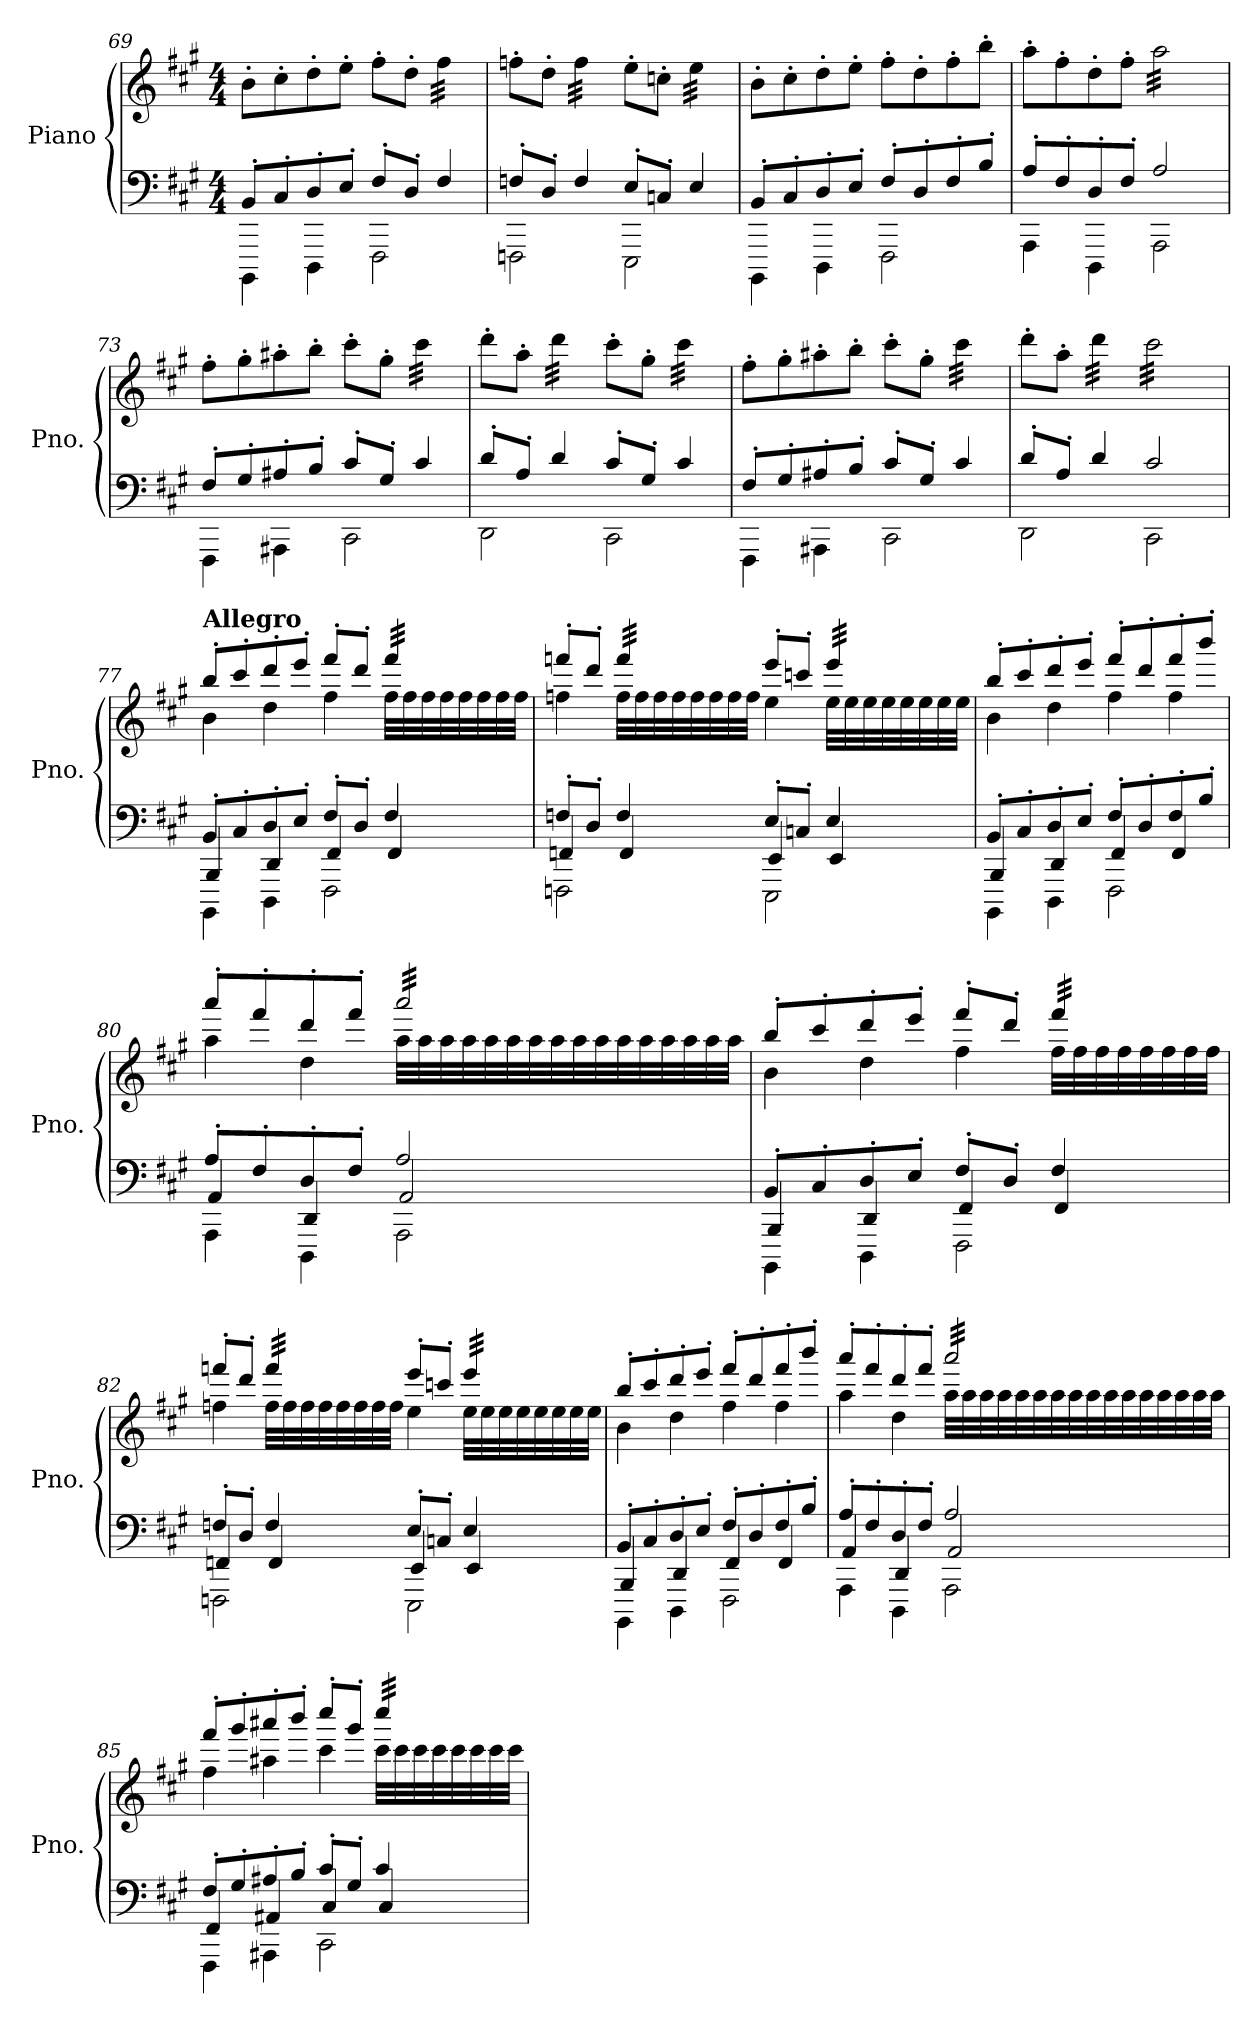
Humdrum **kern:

**kern	**kern
*part1	*part1
*staff2	*staff1
*I"Piano	*
*I'Pno.	*
*clefF4	*clefG2
*k[f#c#g#]	*k[f#c#g#]
*M4/4	*M4/4
=69	=69
*^	*
8BB'/L	4BBBB\	8b'\L
8C#'/	.	8cc#'\
8D'/	4DDD\	8dd'\
8E'/J	.	8ee'\J
8F#'/L	2FFF#\	8ff#'\L
8D'/J	.	8dd'\J
*	*	*tremolo
4F#/	.	32ff#\LLL
.	.	32ff#\
.	.	32ff#\
.	.	32ff#\
.	.	32ff#\
.	.	32ff#\
.	.	32ff#\
.	.	32ff#\JJJ
*	*	*Xtremolo
=70	=70	=70
8Fn'/L	2FFFn\	8ffn'\L
8D'/J	.	8dd'\J
*	*	*tremolo
4F/	.	32ff\LLL
.	.	32ff\
.	.	32ff\
.	.	32ff\
.	.	32ff\
.	.	32ff\
.	.	32ff\
.	.	32ff\JJJ
*	*	*Xtremolo
8E'/L	2EEE\	8ee'\L
8Cn'/J	.	8ccn'\J
*	*	*tremolo
4E/	.	32ee\LLL
.	.	32ee\
.	.	32ee\
.	.	32ee\
.	.	32ee\
.	.	32ee\
.	.	32ee\
.	.	32ee\JJJ
*	*	*Xtremolo
=71	=71	=71
8BB'/L	4BBBB\	8b'\L
8C#'/	.	8cc#'\
8D'/	4DDD\	8dd'\
8E'/J	.	8ee'\J
8F#'/L	2FFF#\	8ff#'\L
8D'/	.	8dd'\
8F#'/	.	8ff#'\
8B'/J	.	8bb'\J
=72	=72	=72
8A'/L	4AAA\	8aa'\L
8F#'/	.	8ff#'\
8D'/	4DDD\	8dd'\
8F#'/J	.	8ff#'\J
*	*	*tremolo
2A/	2AAA\	32aa\LLL
.	.	32aa\
.	.	32aa\
.	.	32aa\
.	.	32aa\
.	.	32aa\
.	.	32aa\
.	.	32aa\
.	.	32aa\
.	.	32aa\
.	.	32aa\
.	.	32aa\
.	.	32aa\
.	.	32aa\
.	.	32aa\
.	.	32aa\JJJ
*	*	*Xtremolo
!!LO:LB:g=z
=73	=73	=73
8F#'/L	4FFF#\	8ff#'\L
8G#'/	.	8gg#'\
8A#X'/	4AAA#X\	8aa#X'\
8B'/J	.	8bb'\J
8c#'/L	2CC#\	8ccc#'\L
8G#'/J	.	8gg#'\J
*	*	*tremolo
4c#/	.	32ccc#\LLL
.	.	32ccc#\
.	.	32ccc#\
.	.	32ccc#\
.	.	32ccc#\
.	.	32ccc#\
.	.	32ccc#\
.	.	32ccc#\JJJ
*	*	*Xtremolo
=74	=74	=74
8d'/L	2DD\	8ddd'\L
8A'/J	.	8aa'\J
*	*	*tremolo
4d/	.	32ddd\LLL
.	.	32ddd\
.	.	32ddd\
.	.	32ddd\
.	.	32ddd\
.	.	32ddd\
.	.	32ddd\
.	.	32ddd\JJJ
*	*	*Xtremolo
8c#'/L	2CC#\	8ccc#'\L
8G#'/J	.	8gg#'\J
*	*	*tremolo
4c#/	.	32ccc#\LLL
.	.	32ccc#\
.	.	32ccc#\
.	.	32ccc#\
.	.	32ccc#\
.	.	32ccc#\
.	.	32ccc#\
.	.	32ccc#\JJJ
*	*	*Xtremolo
=75	=75	=75
8F#'/L	4FFF#\	8ff#'\L
8G#'/	.	8gg#'\
8A#X'/	4AAA#X\	8aa#X'\
8B'/J	.	8bb'\J
8c#'/L	2CC#\	8ccc#'\L
8G#'/J	.	8gg#'\J
*	*	*tremolo
4c#/	.	32ccc#\LLL
.	.	32ccc#\
.	.	32ccc#\
.	.	32ccc#\
.	.	32ccc#\
.	.	32ccc#\
.	.	32ccc#\
.	.	32ccc#\JJJ
*	*	*Xtremolo
=76	=76	=76
8d'/L	2DD\	8ddd'\L
8A'/J	.	8aa'\J
*	*	*tremolo
4d/	.	32ddd\LLL
.	.	32ddd\
.	.	32ddd\
.	.	32ddd\
.	.	32ddd\
.	.	32ddd\
.	.	32ddd\
.	.	32ddd\JJJ
2c#/	2CC#\	32ccc#\LLL
.	.	32ccc#\
.	.	32ccc#\
.	.	32ccc#\
.	.	32ccc#\
.	.	32ccc#\
.	.	32ccc#\
.	.	32ccc#\
.	.	32ccc#\
.	.	32ccc#\
.	.	32ccc#\
.	.	32ccc#\
.	.	32ccc#\
.	.	32ccc#\
.	.	32ccc#\
.	.	32ccc#\JJJ
*	*	*Xtremolo
=77	=77	=77
*	*^	*^
!	!	!	!LO:TX:a:B:t=Allegro	!
8BB'/L	4BBBB\	4BBB/	8bb'/L	4b\
8C#'/	.	.	8ccc#'/	.
8D'/	4DDD\	4DD/	8ddd'/	4dd\
8E'/J	.	.	8eee'/J	.
8F#'/L	2FFF#\	4FF#/	8fff#'/L	4ff#\
8D'/J	.	.	8ddd'/J	.
*	*	*	*tremolo	*
4F#/	.	4FF#/	32fff#/LLL	32ff#\LLL
.	.	.	32fff#/	32ff#\
.	.	.	32fff#/	32ff#\
.	.	.	32fff#/	32ff#\
.	.	.	32fff#/	32ff#\
.	.	.	32fff#/	32ff#\
.	.	.	32fff#/	32ff#\
.	.	.	32fff#/JJJ	32ff#\JJJ
*	*	*	*Xtremolo	*
=78	=78	=78	=78	=78
8Fn'/L	2FFFn\	4FFn/	8fffn'/L	4ffn\
8D'/J	.	.	8ddd'/J	.
*	*	*	*tremolo	*
4F/	.	4FF/	32fff/LLL	32ff\LLL
.	.	.	32fff/	32ff\
.	.	.	32fff/	32ff\
.	.	.	32fff/	32ff\
.	.	.	32fff/	32ff\
.	.	.	32fff/	32ff\
.	.	.	32fff/	32ff\
.	.	.	32fff/JJJ	32ff\JJJ
*	*	*	*Xtremolo	*
8E'/L	2EEE\	4EE/	8eee'/L	4ee\
8Cn'/J	.	.	8cccn'/J	.
*	*	*	*tremolo	*
4E/	.	4EE/	32eee/LLL	32ee\LLL
.	.	.	32eee/	32ee\
.	.	.	32eee/	32ee\
.	.	.	32eee/	32ee\
.	.	.	32eee/	32ee\
.	.	.	32eee/	32ee\
.	.	.	32eee/	32ee\
.	.	.	32eee/JJJ	32ee\JJJ
*	*	*	*Xtremolo	*
!!LO:LB:g=z	!!
=79	=79	=79	=79	=79
8BB'/L	4BBBB\	4BBB/	8bb'/L	4b\
8C#'/	.	.	8ccc#'/	.
8D'/	4DDD\	4DD/	8ddd'/	4dd\
8E'/J	.	.	8eee'/J	.
8F#'/L	2FFF#\	4FF#/	8fff#'/L	4ff#\
8D'/	.	.	8ddd'/	.
8F#'/	.	4FF#/	8fff#'/	4ff#\
8B'/J	.	.	8bbb'/J	.
=80	=80	=80	=80	=80
8A'/L	4AAA\	4AA/	8aaa'/L	4aa\
8F#'/	.	.	8fff#'/	.
8D'/	4DDD\	4DD/	8ddd'/	4dd\
8F#'/J	.	.	8fff#'/J	.
*	*	*	*tremolo	*
2A/	2AAA\	2AA/	32aaa/LLL	32aa\LLL
.	.	.	32aaa/	32aa\
.	.	.	32aaa/	32aa\
.	.	.	32aaa/	32aa\
.	.	.	32aaa/	32aa\
.	.	.	32aaa/	32aa\
.	.	.	32aaa/	32aa\
.	.	.	32aaa/	32aa\
.	.	.	32aaa/	32aa\
.	.	.	32aaa/	32aa\
.	.	.	32aaa/	32aa\
.	.	.	32aaa/	32aa\
.	.	.	32aaa/	32aa\
.	.	.	32aaa/	32aa\
.	.	.	32aaa/	32aa\
.	.	.	32aaa/JJJ	32aa\JJJ
*	*	*	*Xtremolo	*
=81	=81	=81	=81	=81
8BB'/L	4BBBB\	4BBB/	8bb'/L	4b\
8C#'/	.	.	8ccc#'/	.
8D'/	4DDD\	4DD/	8ddd'/	4dd\
8E'/J	.	.	8eee'/J	.
8F#'/L	2FFF#\	4FF#/	8fff#'/L	4ff#\
8D'/J	.	.	8ddd'/J	.
*	*	*	*tremolo	*
4F#/	.	4FF#/	32fff#/LLL	32ff#\LLL
.	.	.	32fff#/	32ff#\
.	.	.	32fff#/	32ff#\
.	.	.	32fff#/	32ff#\
.	.	.	32fff#/	32ff#\
.	.	.	32fff#/	32ff#\
.	.	.	32fff#/	32ff#\
.	.	.	32fff#/JJJ	32ff#\JJJ
*	*	*	*Xtremolo	*
=82	=82	=82	=82	=82
8Fn'/L	2FFFn\	4FFn/	8fffn'/L	4ffn\
8D'/J	.	.	8ddd'/J	.
*	*	*	*tremolo	*
4F/	.	4FF/	32fff/LLL	32ff\LLL
.	.	.	32fff/	32ff\
.	.	.	32fff/	32ff\
.	.	.	32fff/	32ff\
.	.	.	32fff/	32ff\
.	.	.	32fff/	32ff\
.	.	.	32fff/	32ff\
.	.	.	32fff/JJJ	32ff\JJJ
*	*	*	*Xtremolo	*
8E'/L	2EEE\	4EE/	8eee'/L	4ee\
8Cn'/J	.	.	8cccn'/J	.
*	*	*	*tremolo	*
4E/	.	4EE/	32eee/LLL	32ee\LLL
.	.	.	32eee/	32ee\
.	.	.	32eee/	32ee\
.	.	.	32eee/	32ee\
.	.	.	32eee/	32ee\
.	.	.	32eee/	32ee\
.	.	.	32eee/	32ee\
.	.	.	32eee/JJJ	32ee\JJJ
*	*	*	*Xtremolo	*
=83	=83	=83	=83	=83
8BB'/L	4BBBB\	4BBB/	8bb'/L	4b\
8C#'/	.	.	8ccc#'/	.
8D'/	4DDD\	4DD/	8ddd'/	4dd\
8E'/J	.	.	8eee'/J	.
8F#'/L	2FFF#\	4FF#/	8fff#'/L	4ff#\
8D'/	.	.	8ddd'/	.
8F#'/	.	4FF#/	8fff#'/	4ff#\
8B'/J	.	.	8bbb'/J	.
=84	=84	=84	=84	=84
8A'/L	4AAA\	4AA/	8aaa'/L	4aa\
8F#'/	.	.	8fff#'/	.
8D'/	4DDD\	4DD/	8ddd'/	4dd\
8F#'/J	.	.	8fff#'/J	.
*	*	*	*tremolo	*
2A/	2AAA\	2AA/	32aaa/LLL	32aa\LLL
.	.	.	32aaa/	32aa\
.	.	.	32aaa/	32aa\
.	.	.	32aaa/	32aa\
.	.	.	32aaa/	32aa\
.	.	.	32aaa/	32aa\
.	.	.	32aaa/	32aa\
.	.	.	32aaa/	32aa\
.	.	.	32aaa/	32aa\
.	.	.	32aaa/	32aa\
.	.	.	32aaa/	32aa\
.	.	.	32aaa/	32aa\
.	.	.	32aaa/	32aa\
.	.	.	32aaa/	32aa\
.	.	.	32aaa/	32aa\
.	.	.	32aaa/JJJ	32aa\JJJ
*	*	*	*Xtremolo	*
!!LO:LB:g=z	!!
=85	=85	=85	=85	=85
8F#'/L	4FFF#\	4FF#/	8fff#'/L	4ff#\
8G#'/	.	.	8ggg#'/	.
8A#X'/	4AAA#X\	4AA#X/	8aaa#X'/	4aa#X\
8B'/J	.	.	8bbb'/J	.
8c#'/L	2CC#\	4C#/	8cccc#'/L	4ccc#\
8G#'/J	.	.	8ggg#'/J	.
*	*	*	*tremolo	*
4c#/	.	4C#/	32cccc#/LLL	32ccc#\LLL
.	.	.	32cccc#/	32ccc#\
.	.	.	32cccc#/	32ccc#\
.	.	.	32cccc#/	32ccc#\
.	.	.	32cccc#/	32ccc#\
.	.	.	32cccc#/	32ccc#\
.	.	.	32cccc#/	32ccc#\
.	.	.	32cccc#/JJJ	32ccc#\JJJ
*	*	*	*Xtremolo	*
*v	*v	*v	*	*
*	*v	*v
=	=
*-	*-
